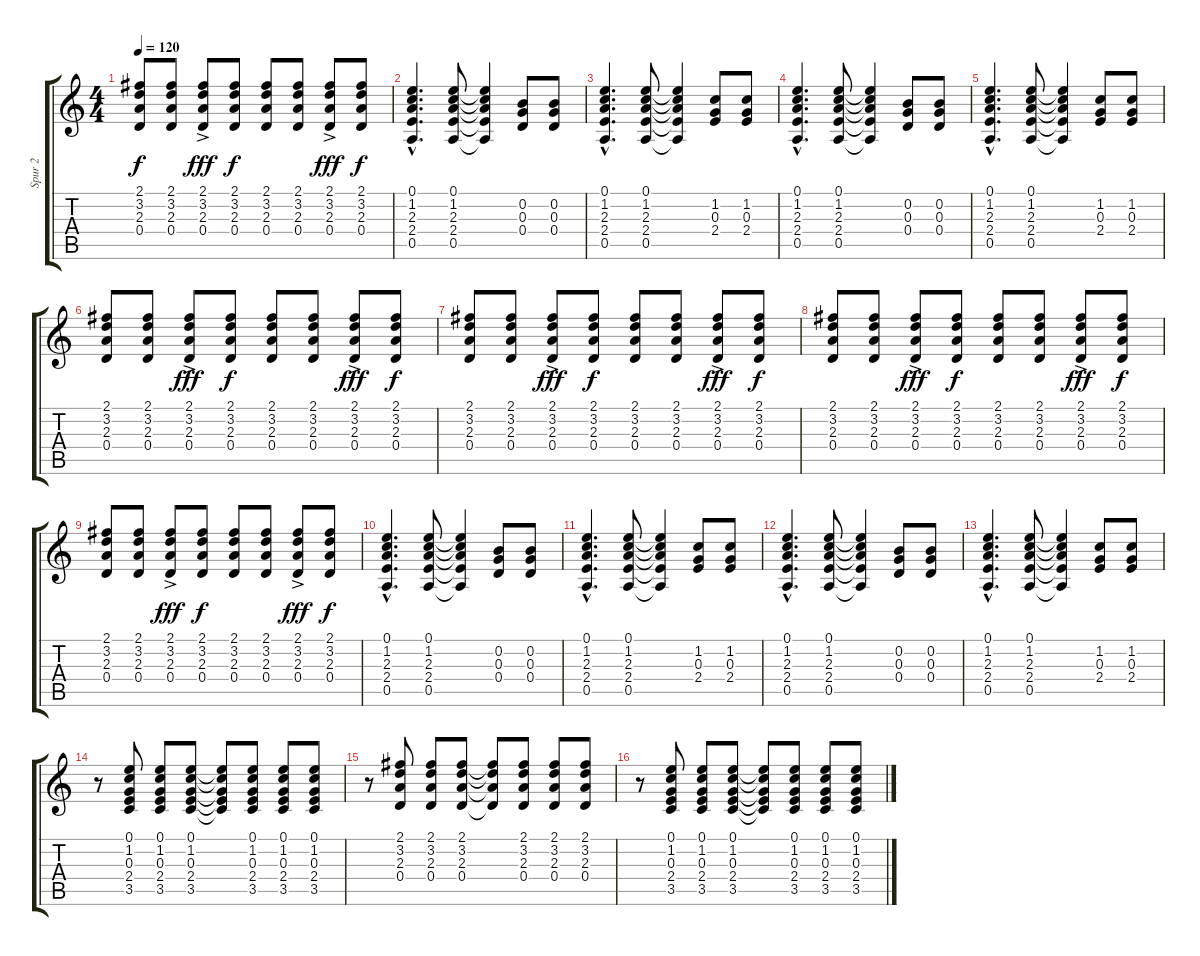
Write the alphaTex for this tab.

\track ("Spur 2" "Spur 2") {instrument acousticguitarsteel}
\staff {score tabs}
\tuning (E4 B3 G3 D3 A2 E2) {hide}
\ts (4 4)
\tempo 120
\clef g2
\ks c
(2.1 3.2 2.3 0.4).8{dy f} (2.1 3.2 2.3 0.4).8 (2.1{ac} 3.2 2.3 0.4).8{dy fff} (2.1 3.2 2.3 0.4).8{dy f} (2.1 3.2 2.3 0.4).8 (2.1 3.2 2.3 0.4).8 (2.1{ac} 3.2 2.3 0.4).8{dy fff} (2.1 3.2 2.3 0.4).8{dy f} |
(0.1{hac} 1.2{hac} 2.3{hac} 2.4{hac} 0.5{hac}).4{d} (0.1 1.2 2.3 2.4 0.5).8 (0.1{t} 1.2{t} 2.3{t} 2.4{t} 0.5{t}).4 (0.2 0.3 0.4).8 (0.2 0.3 0.4).8 |
(0.1{hac} 1.2{hac} 2.3{hac} 2.4{hac} 0.5{hac}).4{d} (0.1 1.2 2.3 2.4 0.5).8 (0.1{t} 1.2{t} 2.3{t} 2.4{t} 0.5{t}).4 (1.2 0.3 2.4).8 (1.2 0.3 2.4).8 |
(0.1{hac} 1.2{hac} 2.3{hac} 2.4{hac} 0.5{hac}).4{d} (0.1 1.2 2.3 2.4 0.5).8 (0.1{t} 1.2{t} 2.3{t} 2.4{t} 0.5{t}).4 (0.2 0.3 0.4).8 (0.2 0.3 0.4).8 |
(0.1{hac} 1.2{hac} 2.3{hac} 2.4{hac} 0.5{hac}).4{d} (0.1 1.2 2.3 2.4 0.5).8 (0.1{t} 1.2{t} 2.3{t} 2.4{t} 0.5{t}).4 (1.2 0.3 2.4).8 (1.2 0.3 2.4).8 |
(2.1 3.2 2.3 0.4).8 (2.1 3.2 2.3 0.4).8 (2.1{ac} 3.2 2.3 0.4).8{dy fff} (2.1 3.2 2.3 0.4).8{dy f} (2.1 3.2 2.3 0.4).8 (2.1 3.2 2.3 0.4).8 (2.1{ac} 3.2 2.3 0.4).8{dy fff} (2.1 3.2 2.3 0.4).8{dy f} |
(2.1 3.2 2.3 0.4).8 (2.1 3.2 2.3 0.4).8 (2.1{ac} 3.2 2.3 0.4).8{dy fff} (2.1 3.2 2.3 0.4).8{dy f} (2.1 3.2 2.3 0.4).8 (2.1 3.2 2.3 0.4).8 (2.1{ac} 3.2 2.3 0.4).8{dy fff} (2.1 3.2 2.3 0.4).8{dy f} |
(2.1 3.2 2.3 0.4).8 (2.1 3.2 2.3 0.4).8 (2.1{ac} 3.2 2.3 0.4).8{dy fff} (2.1 3.2 2.3 0.4).8{dy f} (2.1 3.2 2.3 0.4).8 (2.1 3.2 2.3 0.4).8 (2.1{ac} 3.2 2.3 0.4).8{dy fff} (2.1 3.2 2.3 0.4).8{dy f} |
(2.1 3.2 2.3 0.4).8 (2.1 3.2 2.3 0.4).8 (2.1{ac} 3.2 2.3 0.4).8{dy fff} (2.1 3.2 2.3 0.4).8{dy f} (2.1 3.2 2.3 0.4).8 (2.1 3.2 2.3 0.4).8 (2.1{ac} 3.2 2.3 0.4).8{dy fff} (2.1 3.2 2.3 0.4).8{dy f} |
(0.1{hac} 1.2{hac} 2.3{hac} 2.4{hac} 0.5{hac}).4{d} (0.1 1.2 2.3 2.4 0.5).8 (0.1{t} 1.2{t} 2.3{t} 2.4{t} 0.5{t}).4 (0.2 0.3 0.4).8 (0.2 0.3 0.4).8 |
(0.1{hac} 1.2{hac} 2.3{hac} 2.4{hac} 0.5{hac}).4{d} (0.1 1.2 2.3 2.4 0.5).8 (0.1{t} 1.2{t} 2.3{t} 2.4{t} 0.5{t}).4 (1.2 0.3 2.4).8 (1.2 0.3 2.4).8 |
(0.1{hac} 1.2{hac} 2.3{hac} 2.4{hac} 0.5{hac}).4{d} (0.1 1.2 2.3 2.4 0.5).8 (0.1{t} 1.2{t} 2.3{t} 2.4{t} 0.5{t}).4 (0.2 0.3 0.4).8 (0.2 0.3 0.4).8 |
(0.1{hac} 1.2{hac} 2.3{hac} 2.4{hac} 0.5{hac}).4{d} (0.1 1.2 2.3 2.4 0.5).8 (0.1{t} 1.2{t} 2.3{t} 2.4{t} 0.5{t}).4 (1.2 0.3 2.4).8 (1.2 0.3 2.4).8 |
r.8 (0.1 1.2 0.3 2.4 3.5).8 (0.1 1.2 0.3 2.4 3.5).8 (0.1 1.2 0.3 2.4 3.5).8 (0.1{t} 1.2{t} 0.3{t} 2.4{t} 3.5{t}).8 (0.1 1.2 0.3 2.4 3.5).8 (0.1 1.2 0.3 2.4 3.5).8 (0.1 1.2 0.3 2.4 3.5).8 |
r.8 (2.1 3.2 2.3 0.4).8 (2.1 3.2 2.3 0.4).8 (2.1 3.2 2.3 0.4).8 (2.1{t} 3.2{t} 2.3{t} 0.4{t}).8 (2.1 3.2 2.3 0.4).8 (2.1 3.2 2.3 0.4).8 (2.1 3.2 2.3 0.4).8 |
r.8 (0.1 1.2 0.3 2.4 3.5).8 (0.1 1.2 0.3 2.4 3.5).8 (0.1 1.2 0.3 2.4 3.5).8 (0.1{t} 1.2{t} 0.3{t} 2.4{t} 3.5{t}).8 (0.1 1.2 0.3 2.4 3.5).8 (0.1 1.2 0.3 2.4 3.5).8 (0.1 1.2 0.3 2.4 3.5).8
